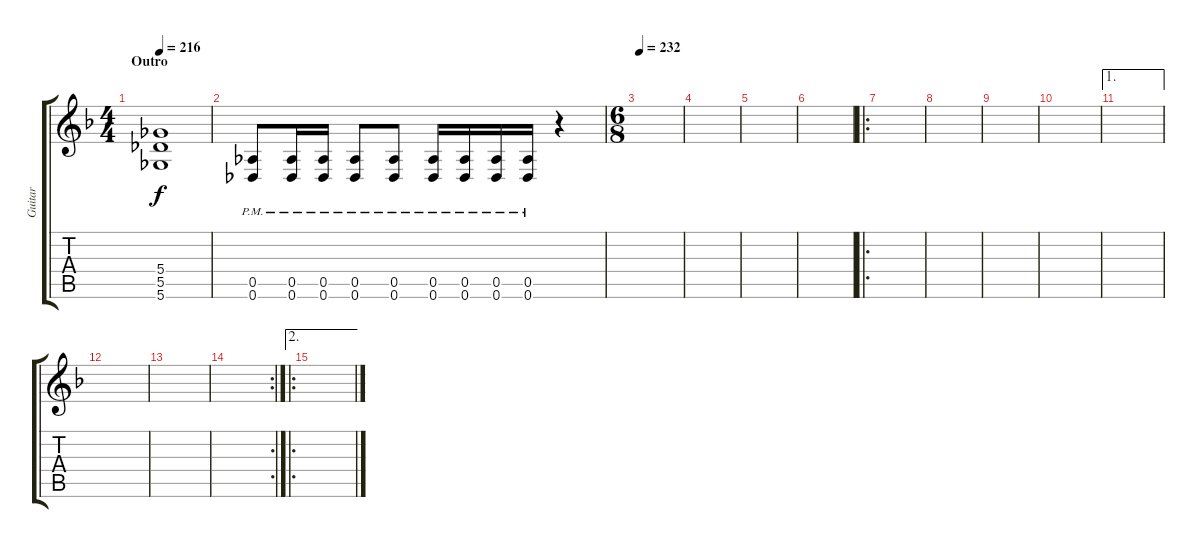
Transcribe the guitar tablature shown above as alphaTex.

\track ("Guitar" "Guitar") {instrument distortionguitar}
\staff {score tabs}
\tuning (Eb4 Bb3 Gb3 Db3 Ab2 Db2) {hide}
\ts (4 4)
\section ("" "Outro")
\tempo 216
\clef g2
\ks f
(5.4 5.5 5.6).1{dy f} |
(0.5{pm} 0.6{pm}).8 (0.5{pm} 0.6{pm}).16 (0.5{pm} 0.6{pm}).16 (0.5{pm} 0.6{pm}).8 (0.5{pm} 0.6{pm}).8 (0.5{pm} 0.6{pm}).16 (0.5{pm} 0.6{pm}).16 (0.5{pm} 0.6{pm}).16 (0.5{pm} 0.6{pm}).16 r.4 |
\ts (6 8)
\tempo 232
|
|
|
|
\ro
|
|
|
|
\ae 1
|
|
|
\rc 2
|
\ae 2
\ro
